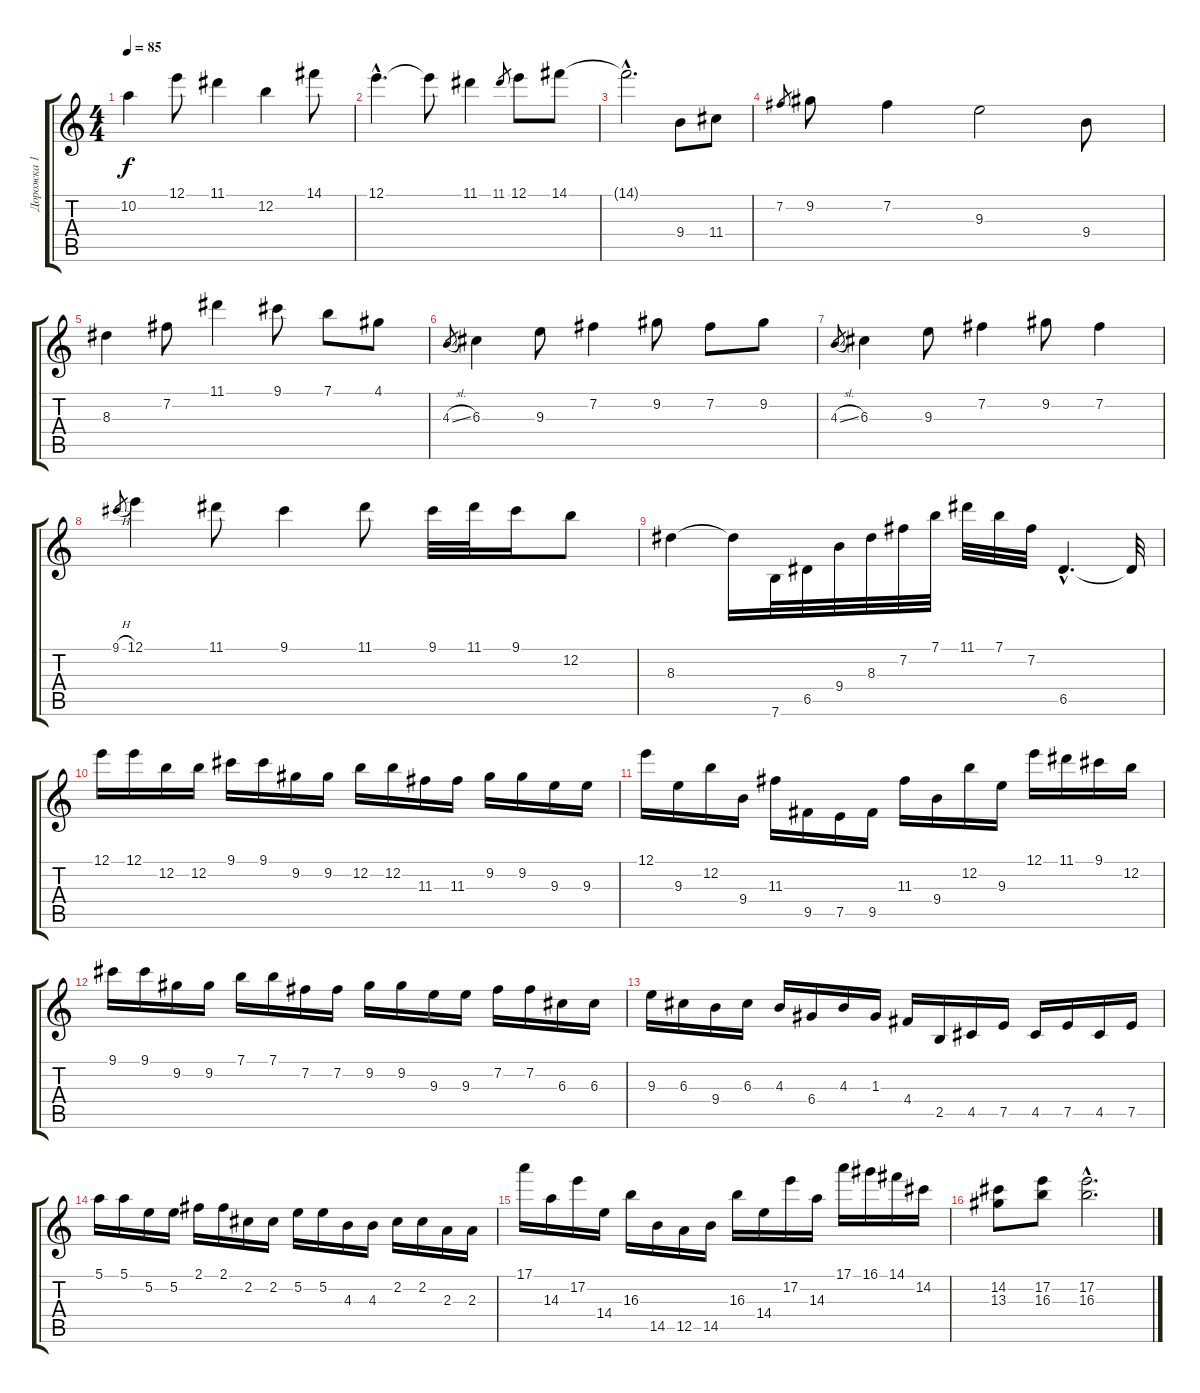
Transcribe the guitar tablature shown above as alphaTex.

\track ("Дорожка 1" "Дорожка 1") {instrument distortionguitar}
\staff {score tabs}
\tuning (E4 B3 G3 D3 A2 E2) {hide}
\ts (4 4)
\tempo 85
\clef g2
\ks c
10.2.4{dy f} 12.1.8 11.1.4 12.2.4 14.1.8 |
12.1{hac}.4{d} 12.1{t}.8 11.1.4 11.1.8{gr} 12.1.8 14.1.8 |
14.1{hac t}.2{d} 9.4.8 11.4.8 |
7.2.8{gr} 9.2.8 7.2.4 9.3.2 9.4.8 |
8.3.4 7.2.8 11.1.4 9.1.8 7.1.8 4.1.8 |
4.3{sl}.8{gr} 6.3.4 9.3.8 7.2.4 9.2.8 7.2.8 9.2.8 |
4.3{sl}.8{gr} 6.3.4 9.3.8 7.2.4 9.2.8 7.2.4 |
9.1{h}.8{gr} 12.1.4 11.1.8 9.1.4 11.1.8 9.1.32 11.1.32 9.1.16 12.2.8 |
8.3.4 8.3{t}.16 7.6.32 6.5.32 9.4.32 8.3.32 7.2.32 7.1.32 11.1.32 7.1.32 7.2.32 6.5{hac}.4{d} 6.5{t}.32 |
12.1.16 12.1.16 12.2.16 12.2.16 9.1.16 9.1.16 9.2.16 9.2.16 12.2.16 12.2.16 11.3.16 11.3.16 9.2.16 9.2.16 9.3.16 9.3.16 |
12.1.16 9.3.16 12.2.16 9.4.16 11.3.16 9.5.16 7.5.16 9.5.16 11.3.16 9.4.16 12.2.16 9.3.16 12.1.16 11.1.16 9.1.16 12.2.16 |
9.1.16 9.1.16 9.2.16 9.2.16 7.1.16 7.1.16 7.2.16 7.2.16 9.2.16 9.2.16 9.3.16 9.3.16 7.2.16 7.2.16 6.3.16 6.3.16 |
9.3.16 6.3.16 9.4.16 6.3.16 4.3.16 6.4.16 4.3.16 1.3.16 4.4.16 2.5.16 4.5.16 7.5.16 4.5.16 7.5.16 4.5.16 7.5.16 |
5.1.16 5.1.16 5.2.16 5.2.16 2.1.16 2.1.16 2.2.16 2.2.16 5.2.16 5.2.16 4.3.16 4.3.16 2.2.16 2.2.16 2.3.16 2.3.16 |
17.1.16 14.3.16 17.2.16 14.4.16 16.3.16 14.5.16 12.5.16 14.5.16 16.3.16 14.4.16 17.2.16 14.3.16 17.1.16 16.1.16 14.1.16 14.2.16 |
(14.2 13.3).8 (17.2 16.3).8 (17.2{hac} 16.3{hac}).2{d}
